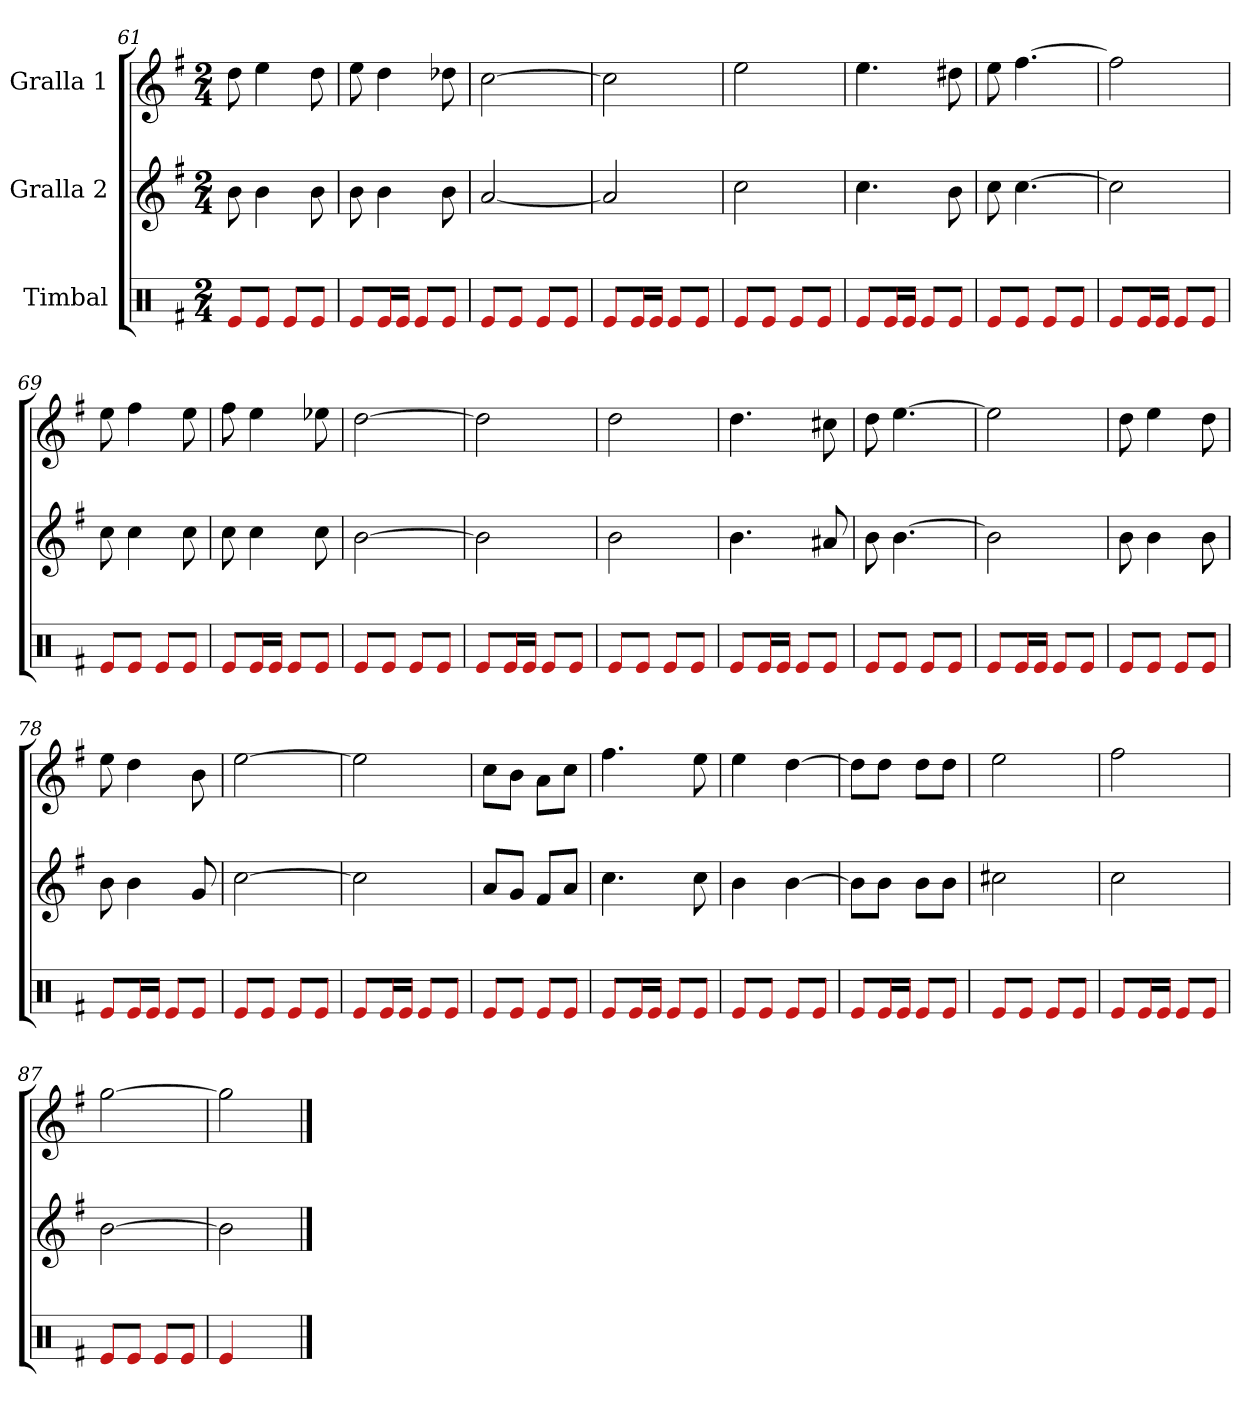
**kern	**kern	**kern
*part3	*part2	*part1
*staff3	*staff2	*staff1
*I"Timbal	*I"Gralla 2	*I"Gralla 1
*clefX	*clefG2	*clefG2
*k[f#]	*k[f#]	*k[f#]
*M2/4	*M2/4	*M2/4
=61	=61	=61
8e/L	8b	8dd
8e/J	4b	4ee
8e/L	.	.
8e/J	8b	8dd
=62	=62	=62
8e/L	8b	8ee
16e/L	4b	4dd
16e/JJ	.	.
8e/L	.	.
8e/J	8b	8dd-
=63	=63	=63
8e/L	[2a	[2cc
8e/J	.	.
8e/L	.	.
8e/J	.	.
=64	=64	=64
8e/L	2a]	2cc]
16e/L	.	.
16e/JJ	.	.
8e/L	.	.
8e/J	.	.
=65	=65	=65
8e/L	2cc	2ee
8e/J	.	.
8e/L	.	.
8e/J	.	.
=66	=66	=66
8e/L	4.cc	4.ee
16e/L	.	.
16e/JJ	.	.
8e/L	.	.
8e/J	8b	8dd#
=67	=67	=67
8e/L	8cc	8ee
8e/J	[4.cc	[4.ff#
8e/L	.	.
8e/J	.	.
=68	=68	=68
8e/L	2cc]	2ff#]
16e/L	.	.
16e/JJ	.	.
8e/L	.	.
8e/J	.	.
=69	=69	=69
8e/L	8cc	8ee
8e/J	4cc	4ff#
8e/L	.	.
8e/J	8cc	8ee
=70	=70	=70
8e/L	8cc	8ff#
16e/L	4cc	4ee
16e/JJ	.	.
8e/L	.	.
8e/J	8cc	8ee-
=71	=71	=71
8e/L	[2b	[2dd
8e/J	.	.
8e/L	.	.
8e/J	.	.
=72	=72	=72
8e/L	2b]	2dd]
16e/L	.	.
16e/JJ	.	.
8e/L	.	.
8e/J	.	.
=73	=73	=73
8e/L	2b	2dd
8e/J	.	.
8e/L	.	.
8e/J	.	.
=74	=74	=74
8e/L	4.b	4.dd
16e/L	.	.
16e/JJ	.	.
8e/L	.	.
8e/J	8a#	8cc#
=75	=75	=75
8e/L	8b	8dd
8e/J	[4.b	[4.ee
8e/L	.	.
8e/J	.	.
=76	=76	=76
8e/L	2b]	2ee]
16e/L	.	.
16e/JJ	.	.
8e/L	.	.
8e/J	.	.
=77	=77	=77
8e/L	8b	8dd
8e/J	4b	4ee
8e/L	.	.
8e/J	8b	8dd
=78	=78	=78
8e/L	8b	8ee
16e/L	4b	4dd
16e/JJ	.	.
8e/L	.	.
8e/J	8g	8b
=79	=79	=79
8e/L	[2cc	[2ee
8e/J	.	.
8e/L	.	.
8e/J	.	.
=80	=80	=80
8e/L	2cc]	2ee]
16e/L	.	.
16e/JJ	.	.
8e/L	.	.
8e/J	.	.
=81	=81	=81
8e/L	8a/L	8cc\L
8e/J	8g/J	8b\J
8e/L	8f#/L	8a\L
8e/J	8a/J	8cc\J
=82	=82	=82
8e/L	4.cc	4.ff#
16e/L	.	.
16e/JJ	.	.
8e/L	.	.
8e/J	8cc	8ee
=83	=83	=83
8e/L	4b	4ee
8e/J	.	.
8e/L	[4b	[4dd
8e/J	.	.
=84	=84	=84
8e/L	8b\L]	8dd\L]
16e/L	8b\J	8dd\J
16e/JJ	.	.
8e/L	8b\L	8dd\L
8e/J	8b\J	8dd\J
=85	=85	=85
8e/L	2cc#	2ee
8e/J	.	.
8e/L	.	.
8e/J	.	.
=86	=86	=86
8e/L	2cc	2ff#
16e/L	.	.
16e/JJ	.	.
8e/L	.	.
8e/J	.	.
=87	=87	=87
8e/L	[2b	[2gg
8e/J	.	.
8e/L	.	.
8e/J	.	.
=88	=88	=88
4e	2b]	2gg]
4ryy	.	.
==	==	==
*-	*-	*-
